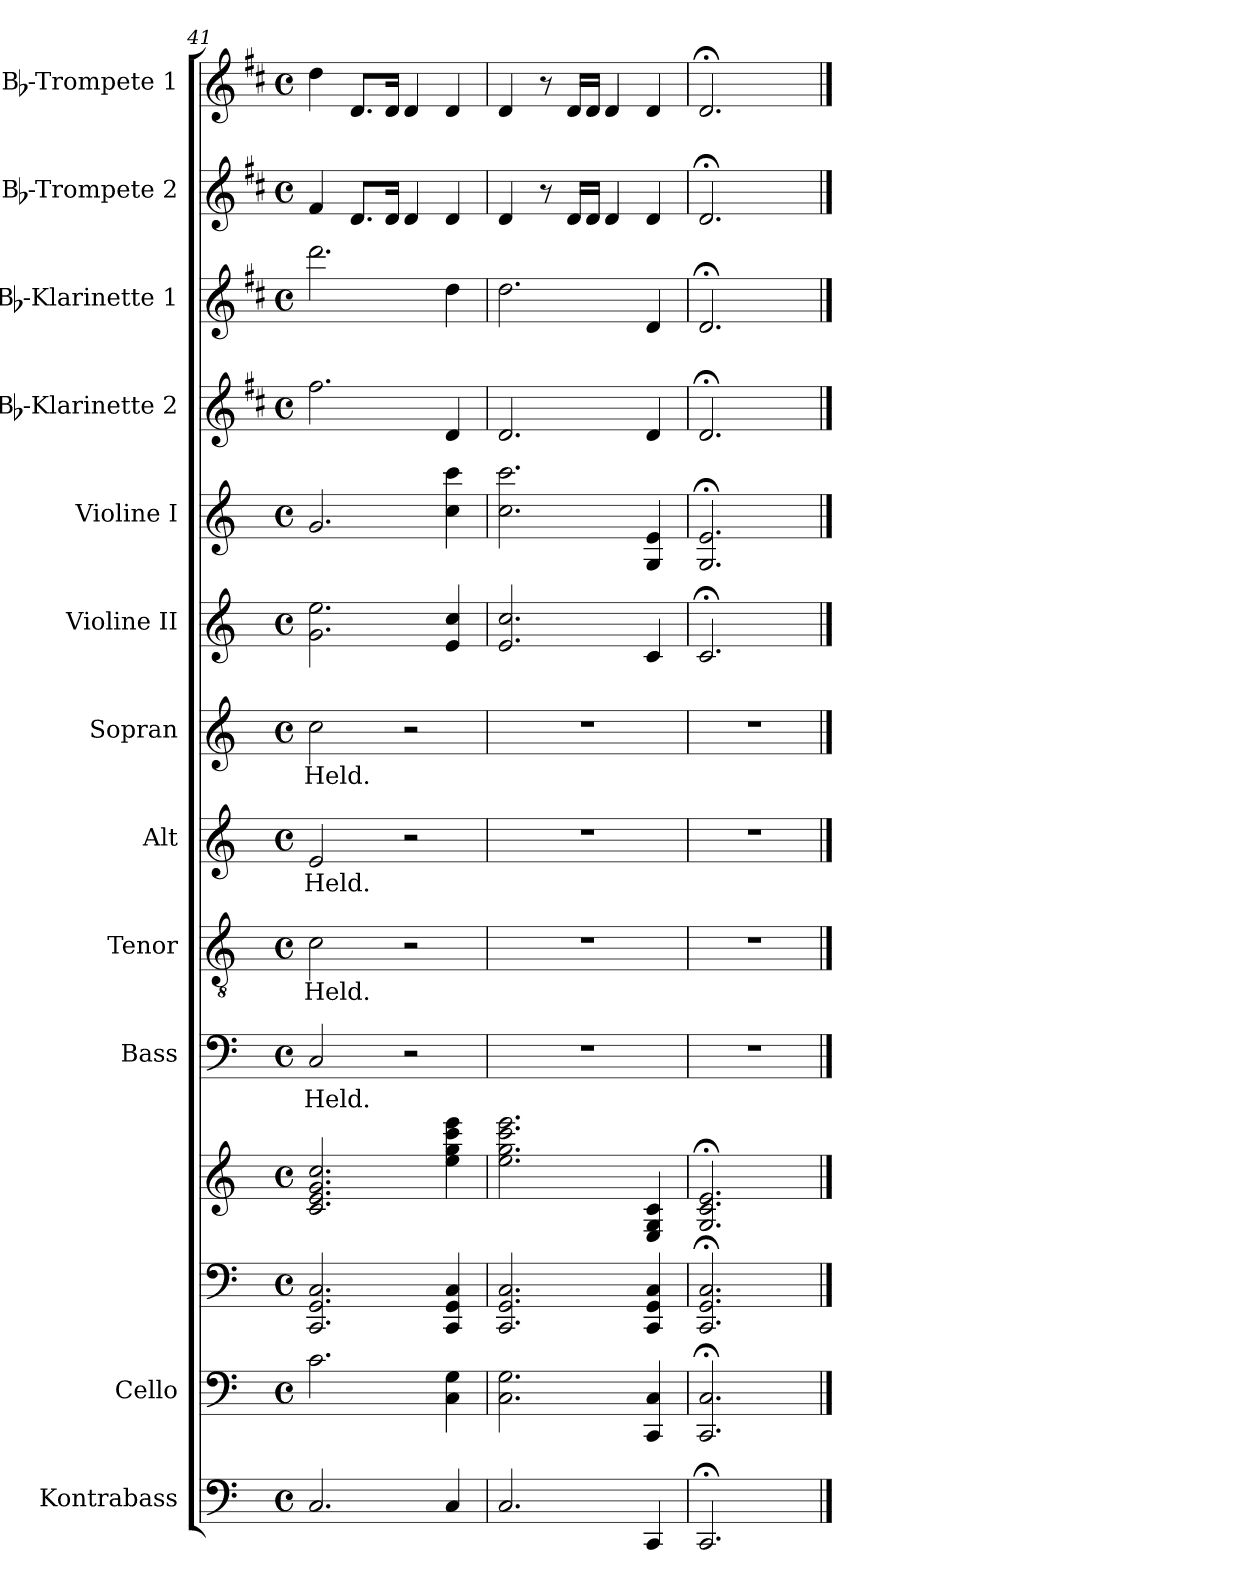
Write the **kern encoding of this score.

**kern	**kern	**kern	**kern	**kern	**text	**kern	**text	**kern	**text	**kern	**text	**kern	**kern	**kern	**kern	**kern	**kern
*part13	*part12	*part11	*part11	*part10	*part10	*part9	*part9	*part8	*part8	*part7	*part7	*part6	*part5	*part4	*part3	*part2	*part1
*staff14	*staff13	*staff12	*staff11	*staff10	*staff10	*staff9	*staff9	*staff8	*staff8	*staff7	*staff7	*staff6	*staff5	*staff4	*staff3	*staff2	*staff1
*I"Kontrabass	*I"Cello	*	*	*I"Bass	*	*I"Tenor	*	*I"Alt	*	*I"Sopran	*	*I"Violine II	*I"Violine I	*I"Bb-Klarinette 2	*I"Bb-Klarinette 1	*I"Bb-Trompete 2	*I"Bb-Trompete 1
*I'Kb.	*	*	*	*I'B	*	*I'T	*	*I'A	*	*I'S	*	*I'Vl. II	*I'Vl. I	*I'Bb Kl. 2	*I'Bb Kl. 1	*I'Bb Trp. 2	*I'Bb Trp. 1
*clefF4	*clefF4	*clefF4	*clefG2	*clefF4	*	*clefGv2	*	*clefG2	*	*clefG2	*	*clefG2	*clefG2	*clefG2	*clefG2	*clefG2	*clefG2
*ITrd7c12	*	*	*	*	*	*	*	*	*	*	*	*	*	*ITrd1c2	*ITrd1c2	*ITrd1c2	*ITrd1c2
*k[]	*k[]	*k[]	*k[]	*k[]	*	*k[]	*	*k[]	*	*k[]	*	*k[]	*k[]	*k[]	*k[]	*k[]	*k[]
*C:	*C:	*C:	*C:	*C:	*	*C:	*	*C:	*	*C:	*	*C:	*C:	*C:	*C:	*C:	*C:
*M4/4	*M4/4	*M4/4	*M4/4	*M4/4	*	*M4/4	*	*M4/4	*	*M4/4	*	*M4/4	*M4/4	*M4/4	*M4/4	*M4/4	*M4/4
*met(c)	*met(c)	*met(c)	*met(c)	*met(c)	*	*met(c)	*	*met(c)	*	*met(c)	*	*met(c)	*met(c)	*met(c)	*met(c)	*met(c)	*met(c)
=41	=41	=41	=41	=41	=41	=41	=41	=41	=41	=41	=41	=41	=41	=41	=41	=41	=41
!	!	!	!	!	!LO:LY:b	!	!LO:LY:b	!	!LO:LY:b	!	!LO:LY:b	!	!	!	!	!	!
2.CC/	2.c\	2.CC/ 2.GG/ 2.C/	2.c/ 2.e/ 2.g/ 2.cc/	2C/	Held.	2c\	Held.	2e/	Held.	2cc\	Held.	2.g\ 2.ee\	2.g/	2.ee\	2.ccc\	4e/	4cc\
.	.	.	.	.	.	.	.	.	.	.	.	.	.	.	.	8.c/L	8.c/L
.	.	.	.	.	.	.	.	.	.	.	.	.	.	.	.	16c/Jk	16c/Jk
.	.	.	.	2r	.	2r	.	2r	.	2r	.	.	.	.	.	4c/	4c/
4CC/	4C\ 4G\	4CC/ 4GG/ 4C/	4ee\ 4gg\ 4ccc\ 4eee\	.	.	.	.	.	.	.	.	4e/ 4cc/	4cc\ 4ccc\	4c/	4cc\	4c/	4c/
=42	=42	=42	=42	=42	=42	=42	=42	=42	=42	=42	=42	=42	=42	=42	=42	=42	=42
2.CC/	2.C\ 2.G\	2.CC/ 2.GG/ 2.C/	2.ee\ 2.gg\ 2.ccc\ 2.eee\	1r	.	1r	.	1r	.	1r	.	2.e/ 2.cc/	2.cc\ 2.ccc\	2.c/	2.cc\	4c/	4c/
.	.	.	.	.	.	.	.	.	.	.	.	.	.	.	.	8r	8r
.	.	.	.	.	.	.	.	.	.	.	.	.	.	.	.	16c/LL	16c/LL
.	.	.	.	.	.	.	.	.	.	.	.	.	.	.	.	16c/JJ	16c/JJ
.	.	.	.	.	.	.	.	.	.	.	.	.	.	.	.	4c/	4c/
4CCC/	4CC/ 4C/	4CC/ 4GG/ 4C/	4E/ 4G/ 4c/	.	.	.	.	.	.	.	.	4c/	4G/ 4e/	4c/	4c/	4c/	4c/
=43	=43	=43	=43	=43	=43	=43	=43	=43	=43	=43	=43	=43	=43	=43	=43	=43	=43
2.CCC;/	2.CC/; 2.C/;	2.CC/; 2.GG/; 2.C/;	2.G/; 2.c/; 2.e/;	1r	.	1r	.	1r	.	1r	.	2.c;/	2.G/; 2.e/;	2.c;/	2.c;/	2.c;/	2.c;/
4ryy	4ryy	4ryy	4ryy	.	.	.	.	.	.	.	.	4ryy	4ryy	4ryy	4ryy	4ryy	4ryy
==	==	==	==	==	==	==	==	==	==	==	==	==	==	==	==	==	==
*-	*-	*-	*-	*-	*-	*-	*-	*-	*-	*-	*-	*-	*-	*-	*-	*-	*-
